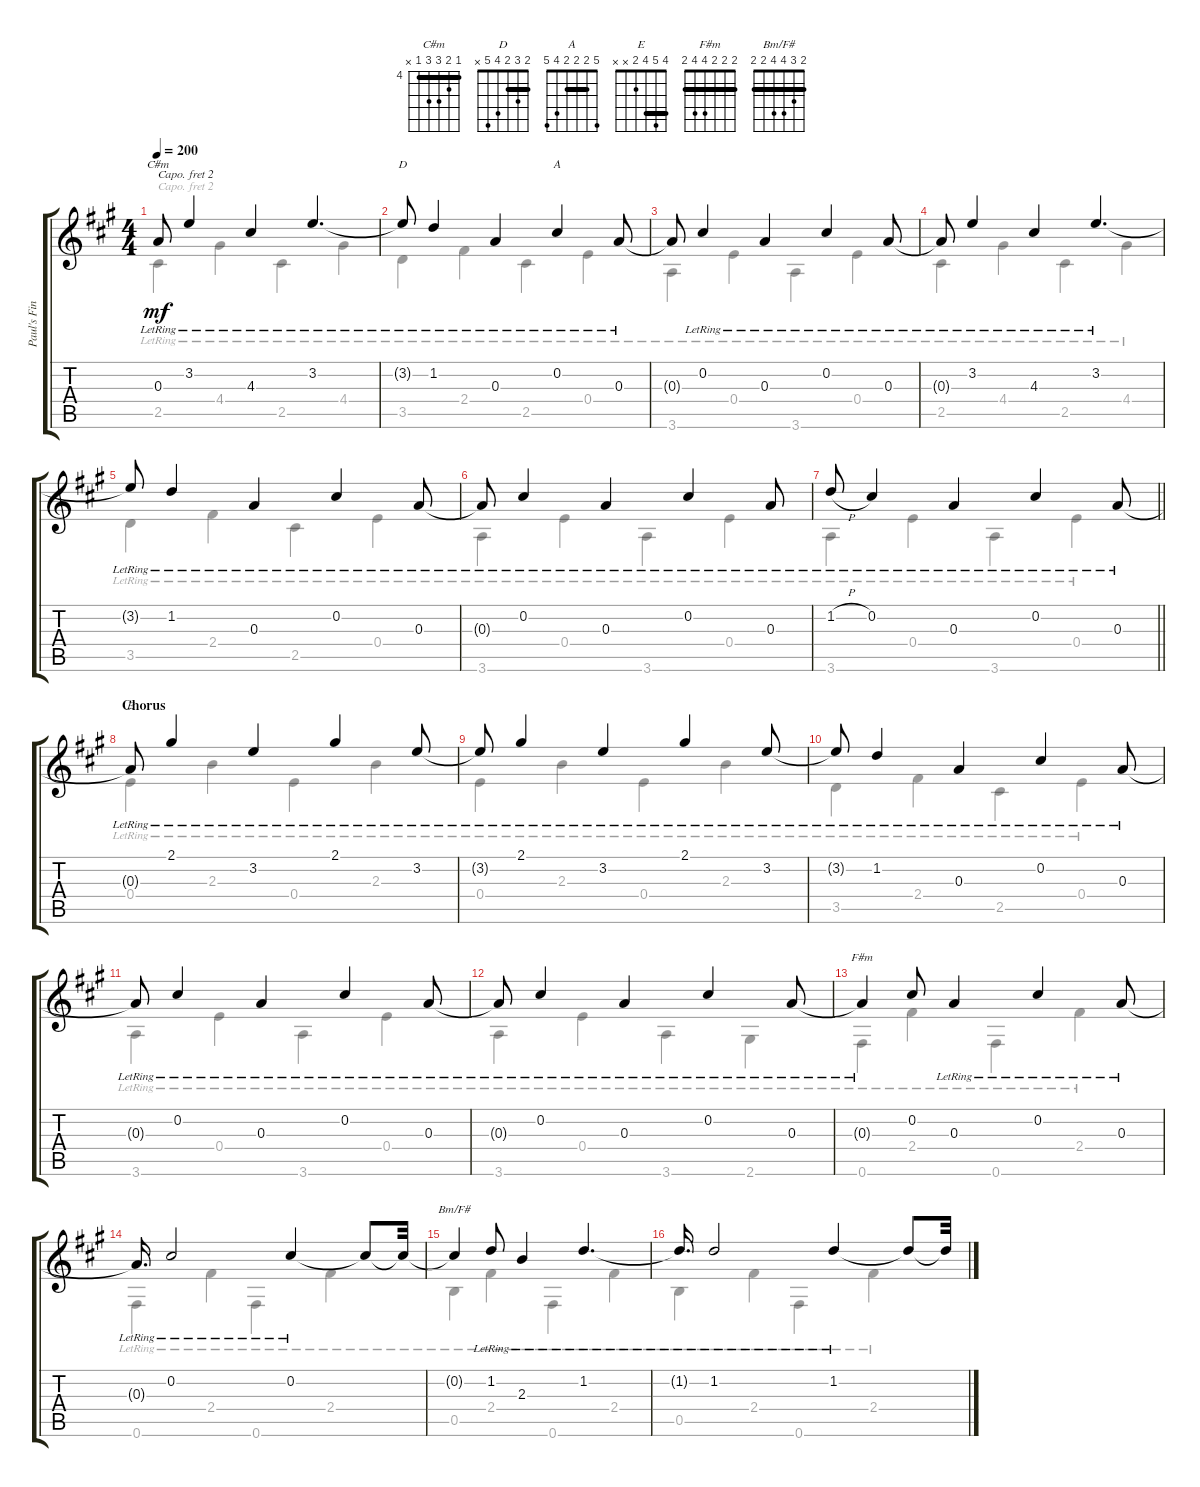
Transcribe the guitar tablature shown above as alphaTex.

\track ("Paul's Fingerpicking" "Paul's Fin") {instrument acousticguitarsteel}
\staff {score tabs}
\capo 2
\tuning (E4 B3 G3 D3 A2 E2) {hide}
\chord ("C#m" 4 5 6 6 4 x) {firstfret 4 barre 4}
\chord ("D" 2 3 2 4 5 x) {barre 2}
\chord ("A" 5 2 2 2 4 5) {barre 2}
\chord ("E" 4 5 4 2 x x) {barre 4}
\chord ("F#m" 2 2 2 4 4 2) {barre 2}
\chord ("Bm/F#" 2 3 4 4 2 2) {barre 2}
\voice
\ts (4 4)
\tempo 200
\clef g2
\ks a
0.3{lr t}.8{ch "C#m" dy mf} 3.2{lr}.4 4.3{lr}.4 3.2{lr}.4{d} |
3.2{lr t}.8{ch "D"} 1.2{lr}.4 0.3{lr}.4 0.2{lr}.4{ch "A"} 0.3{lr}.8 |
0.3{t}.8 0.2{lr}.4 0.3{lr}.4 0.2{lr}.4 0.3{lr}.8 |
0.3{lr t}.8 3.2{lr}.4 4.3{lr}.4 3.2{lr}.4{d} |
3.2{lr t}.8 1.2{lr}.4 0.3{lr}.4 0.2{lr}.4 0.3{lr}.8 |
0.3{lr t}.8 0.2{lr}.4 0.3{lr}.4 0.2{lr}.4 0.3{lr}.8 |
\barLineRight lightlight
1.2{h lr}.8 0.2{lr}.4 0.3{lr}.4 0.2{lr}.4 0.3{lr}.8 |
\section ("" "Chorus")
0.3{lr t}.8{ch "E"} 2.1{lr}.4 3.2{lr}.4 2.1{lr}.4 3.2{lr}.8 |
3.2{lr t}.8 2.1{lr}.4 3.2{lr}.4 2.1{lr}.4 3.2{lr}.8 |
3.2{lr t}.8 1.2{lr}.4 0.3{lr}.4 0.2{lr}.4 0.3{lr}.8 |
0.3{lr t}.8 0.2{lr}.4 0.3{lr}.4 0.2{lr}.4 0.3{lr}.8 |
0.3{lr t}.8 0.2{lr}.4 0.3{lr}.4 0.2{lr}.4 0.3{lr}.8 |
0.3{lr t}.4{ch "F#m"} 0.2.8 0.3{lr}.4 0.2{lr}.4 0.3{lr}.8 |
0.3{lr t}.16{d} 0.2{lr}.2 0.2{lr}.4 0.2{t}.8 0.2{t}.32 |
0.2{t}.4{ch "Bm/F#"} 1.2{lr}.8 2.3{lr}.4 1.2{lr}.4{d} |
1.2{lr t}.16{d} 1.2{lr}.2 1.2{lr}.4 1.2{t}.8 1.2{t}.32
\voice
\clef g2
\ottava regular
\simile none
\ks a
2.5{lr}.4{dy mf} 4.4{lr}.4 2.5{lr}.4 4.4{lr}.4 |
3.5{lr}.4 2.4{lr}.4 2.5{lr}.4 0.4{lr}.4 |
3.6{lr}.4 0.4{lr}.4 3.6{lr}.4 0.4{lr}.4 |
2.5{lr}.4 4.4{lr}.4 2.5{lr}.4 4.4{lr}.4 |
3.5{lr}.4 2.4{lr}.4 2.5{lr}.4 0.4{lr}.4 |
3.6{lr}.4 0.4{lr}.4 3.6{lr}.4 0.4{lr}.4 |
\barLineRight lightlight
3.6{lr}.4 0.4{lr}.4 3.6{lr}.4 0.4{lr}.4 |
0.4{lr}.4 2.3{lr}.4 0.4{lr}.4 2.3{lr}.4 |
0.4{lr}.4 2.3{lr}.4 0.4{lr}.4 2.3{lr}.4 |
3.5{lr}.4 2.4{lr}.4 2.5{lr}.4 0.4{lr}.4 |
3.6{lr}.4 0.4{lr}.4 3.6{lr}.4 0.4{lr}.4 |
3.6{lr}.4 0.4{lr}.4 3.6{lr}.4 2.6{lr}.4 |
0.6{lr}.4 2.4{lr}.4 0.6{lr}.4 2.4{lr}.4 |
0.6{lr}.4 2.4{lr}.4 0.6{lr}.4 2.4{lr}.4 |
0.5{lr}.4 2.4{lr}.4 0.6{lr}.4 2.4{lr}.4 |
0.5{lr}.4 2.4{lr}.4 0.6{lr}.4 2.4{lr}.4
